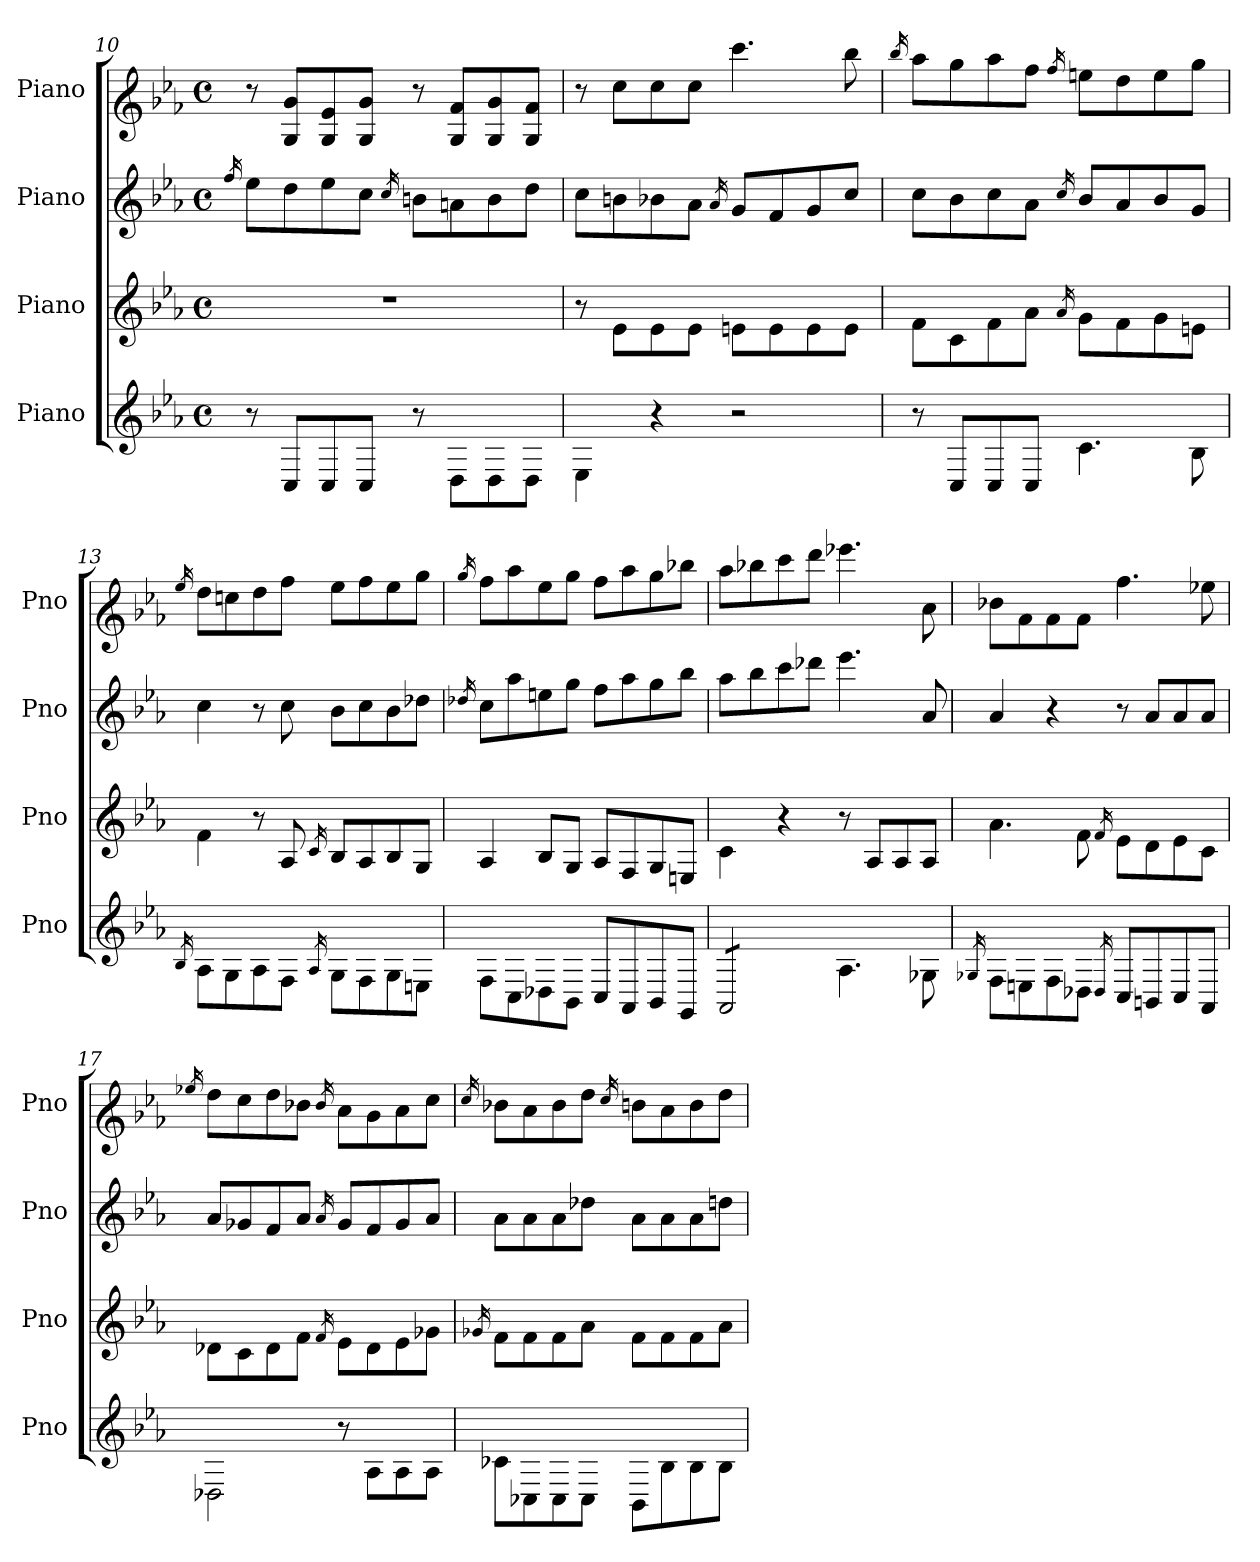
**kern	**kern	**kern	**kern
*part4	*part3	*part2	*part1
*staff4	*staff3	*staff2	*staff1
*I"Piano	*I"Piano	*I"Piano	*I"Piano
*I'Pno	*I'Pno	*I'Pno	*I'Pno
*clefG2	*clefG2	*clefG2	*clefG1
*k[b-e-a-]	*k[b-e-a-]	*k[b-e-a-]	*k[b-e-a-]
*M4/4	*M4/4	*M4/4	*M4/4
*met(c)	*met(c)	*met(c)	*met(c)
=10	=10	=10	=10
.	.	16qff/	.
8r	1r	8ee-\L	8r
8C/L	.	8dd\	8B-/ 8b-/L
8C/	.	8ee-\	8B-/ 8g/
8C/J	.	8cc\J	8B-/ 8b-/J
.	.	16qcc/	.
8r	.	8bn\L	8r
8D\L	.	8an\	8B-/ 8a-/L
8D\	.	8b\	8B-/ 8b-/
8D\J	.	8dd\J	8B-/ 8a-/J
=11	=11	=11	=11
4E-\	8r	8cc\L	8r
.	8e-\L	8bn\	8ee-\L
4r	8e-\	8b-X\	8ee-\
.	8e-\J	8a-\J	8ee-\J
.	.	16qa-/	.
2r	8en\L	8g/L	4.eee-\
.	8e\	8f/	.
.	8e\	8g/	.
.	8e\J	8cc/J	8ddd\
=12	=12	=12	=12
.	.	.	16qddd/
8r	8f\L	8cc\L	8ccc\L
8C/L	8c\	8b-\	8bb-\
8C/	8f\	8cc\	8ccc\
8C/J	8a-\J	8a-\J	8aa-\J
.	16qa-/	16qcc/	16qaa-/
4.c\	8g\L	8b-/L	8ggn\L
.	8f\	8a-/	8ff\
.	8g\	8b-/	8gg\
8B-\	8en\J	8g/J	8bb-\J
=13	=13	=13	=13
16qB-/	.	.	.
*	*	*	*clefG2
.	.	.	16qgg/
8A-\L	4f\	4cc\	8ff\L
8G\	.	.	8een\
8A-\	8r	8r	8ff\
8F\J	8A-/	8cc\	8aa-\J
16qA-/	16qc/	.	.
8G\L	8B-/L	8b-\L	8gg\L
8F\	8A-/	8cc\	8aa-\
8G\	8B-/	8b-\	8gg\
8En\J	8G/J	8dd-X\J	8bb-\J
!!LO:LB:g=z
=14	=14	=14	=14
.	.	16qdd-X/	16qbb-/
8F\L	4A-/	8cc\L	8aa-\L
8C\	.	8aa-\	8ccc\
8D-X\	8B-/L	8een\	8gg\
8BB-\J	8G/J	8gg\J	8bb-\J
8C/L	8A-/L	8ff\L	8aa-\L
8AA-/	8F/	8aa-\	8ccc\
8BB-/	8G/	8gg\	8bb-\
8GG/J	8En/J	8bb-\J	8ddd-X\J
=15	=15	=15	=15
*tremolo	*	*	*
8AA-/L	4c\	8aa-\L	8ccc\L
8AA-/	.	8bb-\	8ddd-X\
8AA-/	4r	8ccc\	8eee-\
8AA-/J	.	8ddd-X\J	8fff\J
*Xtremolo	*	*	*
4.A-\	8r	4.eee-\	4.ggg-X\
.	8A-/L	.	.
.	8A-/	.	.
8G-X\	8A-/J	8a-/	8cc\
=16	=16	=16	=16
16qG-X/	.	.	.
8F\L	4.a-\	4a-/	8dd-X\L
8En\	.	.	8a-\
8F\	.	4r	8a-\
8D-X\J	8f\	.	8a-\J
16qD-/	16qf/	.	.
8C/L	8e-\L	8r	4.aa-\
8BBn/	8d\	8a-/L	.
8C/	8e-\	8a-/	.
8AA-/J	8c\J	8a-/J	8gg-X\
=17	=17	=17	=17
.	.	.	16qgg-X/
2D-X\	8d-X\L	8a-/L	8ff\L
.	8c\	8g-X/	8ee-\
.	8d-\	8f/	8ff\
.	8f\J	8a-/J	8dd-X\J
.	16qf/	16qa-/	16qdd-/
8r	8e-\L	8g-/L	8cc\L
8A-\L	8d-\	8f/	8b-\
8A-\	8e-\	8g-/	8cc\
8A-\J	8g-X\J	8a-/J	8ee-\J
=18	=18	=18	=18
.	16qg-X/	.	16qee-/
8c-X\L	8f\L	8a-\L	8dd-X\L
8C-X\	8f\	8a-\	8cc\
8C-\	8f\	8a-\	8dd-\
8C-\J	8a-\J	8dd-X\J	8ff\J
.	.	.	16qee-/
8BB-\L	8f\L	8a-\L	8ddn\L
8B-\	8f\	8a-\	8cc\
8B-\	8f\	8a-\	8dd\
8B-\J	8a-\J	8ddn\J	8ff\J
=	=	=	=
*-	*-	*-	*-
